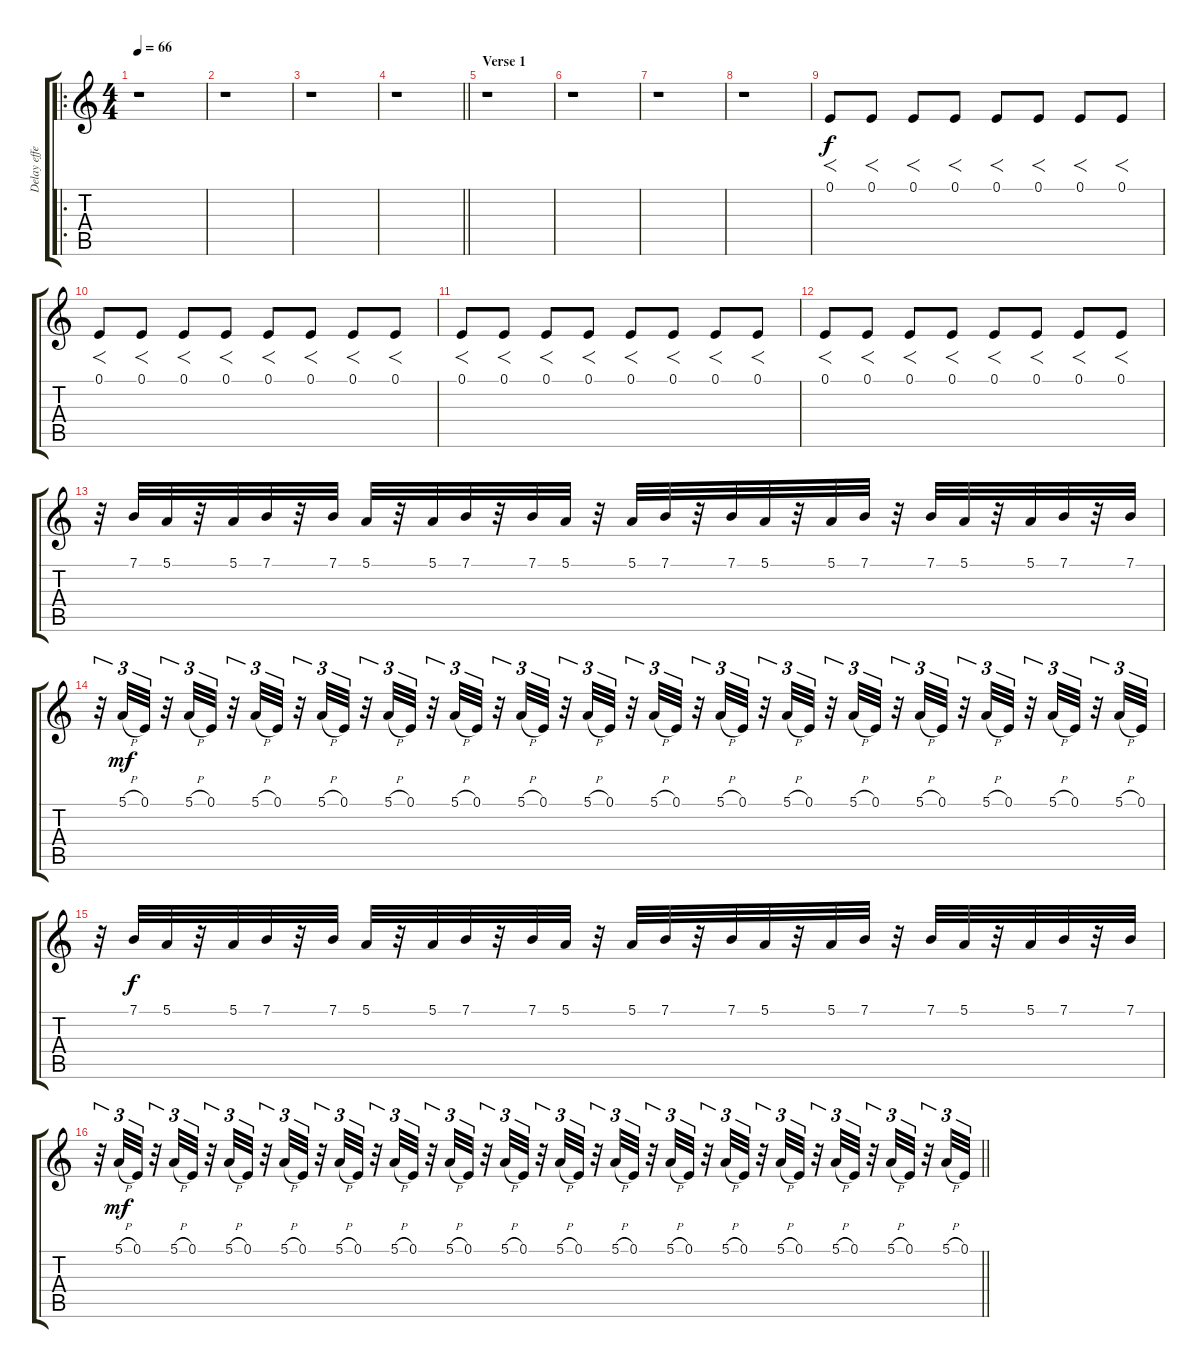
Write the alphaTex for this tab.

\track ("Delay effects" "Delay effe") {instrument fx7echoes}
\staff {score tabs}
\tuning (E4 B3 G3 D3 A2 E2) {hide}
\ro
\ts (4 4)
\tempo 66
\clef g2
\ks c
r.1{dy f instrument fx7echoes} |
r.1 |
r.1 |
\barLineRight lightlight
r.1 |
\section ("" "Verse 1")
r.1 |
r.1 |
r.1 |
r.1 |
0.1.8{f volume 10} 0.1.8{f} 0.1.8{f} 0.1.8{f} 0.1.8{f} 0.1.8{f} 0.1.8{f} 0.1.8{f} |
0.1.8{f} 0.1.8{f} 0.1.8{f} 0.1.8{f} 0.1.8{f} 0.1.8{f} 0.1.8{f} 0.1.8{f} |
0.1.8{f} 0.1.8{f} 0.1.8{f} 0.1.8{f} 0.1.8{f} 0.1.8{f} 0.1.8{f} 0.1.8{f} |
0.1.8{f} 0.1.8{f} 0.1.8{f} 0.1.8{f} 0.1.8{f} 0.1.8{f} 0.1.8{f} 0.1.8{f} |
r.32{volume 8} 7.1.32 5.1.32 r.32 5.1.32 7.1.32 r.32 7.1.32 5.1.32 r.32 5.1.32 7.1.32 r.32 7.1.32 5.1.32 r.32 5.1.32 7.1.32 r.32 7.1.32 5.1.32 r.32 5.1.32 7.1.32 r.32 7.1.32 5.1.32 r.32 5.1.32 7.1.32 r.32 7.1.32 |
r.32{tu (3 2)} 5.1{h}.32{tu (3 2) dy mf} 0.1.32{tu (3 2)} r.32{tu (3 2)} 5.1{h}.32{tu (3 2)} 0.1.32{tu (3 2)} r.32{tu (3 2)} 5.1{h}.32{tu (3 2)} 0.1.32{tu (3 2)} r.32{tu (3 2)} 5.1{h}.32{tu (3 2)} 0.1.32{tu (3 2)} r.32{tu (3 2)} 5.1{h}.32{tu (3 2)} 0.1.32{tu (3 2)} r.32{tu (3 2)} 5.1{h}.32{tu (3 2)} 0.1.32{tu (3 2)} r.32{tu (3 2)} 5.1{h}.32{tu (3 2)} 0.1.32{tu (3 2)} r.32{tu (3 2)} 5.1{h}.32{tu (3 2)} 0.1.32{tu (3 2)} r.32{tu (3 2)} 5.1{h}.32{tu (3 2)} 0.1.32{tu (3 2)} r.32{tu (3 2)} 5.1{h}.32{tu (3 2)} 0.1.32{tu (3 2)} r.32{tu (3 2)} 5.1{h}.32{tu (3 2)} 0.1.32{tu (3 2)} r.32{tu (3 2)} 5.1{h}.32{tu (3 2)} 0.1.32{tu (3 2)} r.32{tu (3 2)} 5.1{h}.32{tu (3 2)} 0.1.32{tu (3 2)} r.32{tu (3 2)} 5.1{h}.32{tu (3 2)} 0.1.32{tu (3 2)} r.32{tu (3 2)} 5.1{h}.32{tu (3 2)} 0.1.32{tu (3 2)} r.32{tu (3 2)} 5.1{h}.32{tu (3 2)} 0.1.32{tu (3 2)} |
r.32 7.1.32{dy f} 5.1.32 r.32 5.1.32 7.1.32 r.32 7.1.32 5.1.32 r.32 5.1.32 7.1.32 r.32 7.1.32 5.1.32 r.32 5.1.32 7.1.32 r.32 7.1.32 5.1.32 r.32 5.1.32 7.1.32 r.32 7.1.32 5.1.32 r.32 5.1.32 7.1.32 r.32 7.1.32 |
\barLineRight lightlight
r.32{tu (3 2)} 5.1{h}.32{tu (3 2) dy mf} 0.1.32{tu (3 2)} r.32{tu (3 2)} 5.1{h}.32{tu (3 2)} 0.1.32{tu (3 2)} r.32{tu (3 2)} 5.1{h}.32{tu (3 2)} 0.1.32{tu (3 2)} r.32{tu (3 2)} 5.1{h}.32{tu (3 2)} 0.1.32{tu (3 2)} r.32{tu (3 2)} 5.1{h}.32{tu (3 2)} 0.1.32{tu (3 2)} r.32{tu (3 2)} 5.1{h}.32{tu (3 2)} 0.1.32{tu (3 2)} r.32{tu (3 2)} 5.1{h}.32{tu (3 2)} 0.1.32{tu (3 2)} r.32{tu (3 2)} 5.1{h}.32{tu (3 2)} 0.1.32{tu (3 2)} r.32{tu (3 2)} 5.1{h}.32{tu (3 2)} 0.1.32{tu (3 2)} r.32{tu (3 2)} 5.1{h}.32{tu (3 2)} 0.1.32{tu (3 2)} r.32{tu (3 2)} 5.1{h}.32{tu (3 2)} 0.1.32{tu (3 2)} r.32{tu (3 2)} 5.1{h}.32{tu (3 2)} 0.1.32{tu (3 2)} r.32{tu (3 2)} 5.1{h}.32{tu (3 2)} 0.1.32{tu (3 2)} r.32{tu (3 2)} 5.1{h}.32{tu (3 2)} 0.1.32{tu (3 2)} r.32{tu (3 2)} 5.1{h}.32{tu (3 2)} 0.1.32{tu (3 2)} r.32{tu (3 2)} 5.1{h}.32{tu (3 2)} 0.1.32{tu (3 2)}
